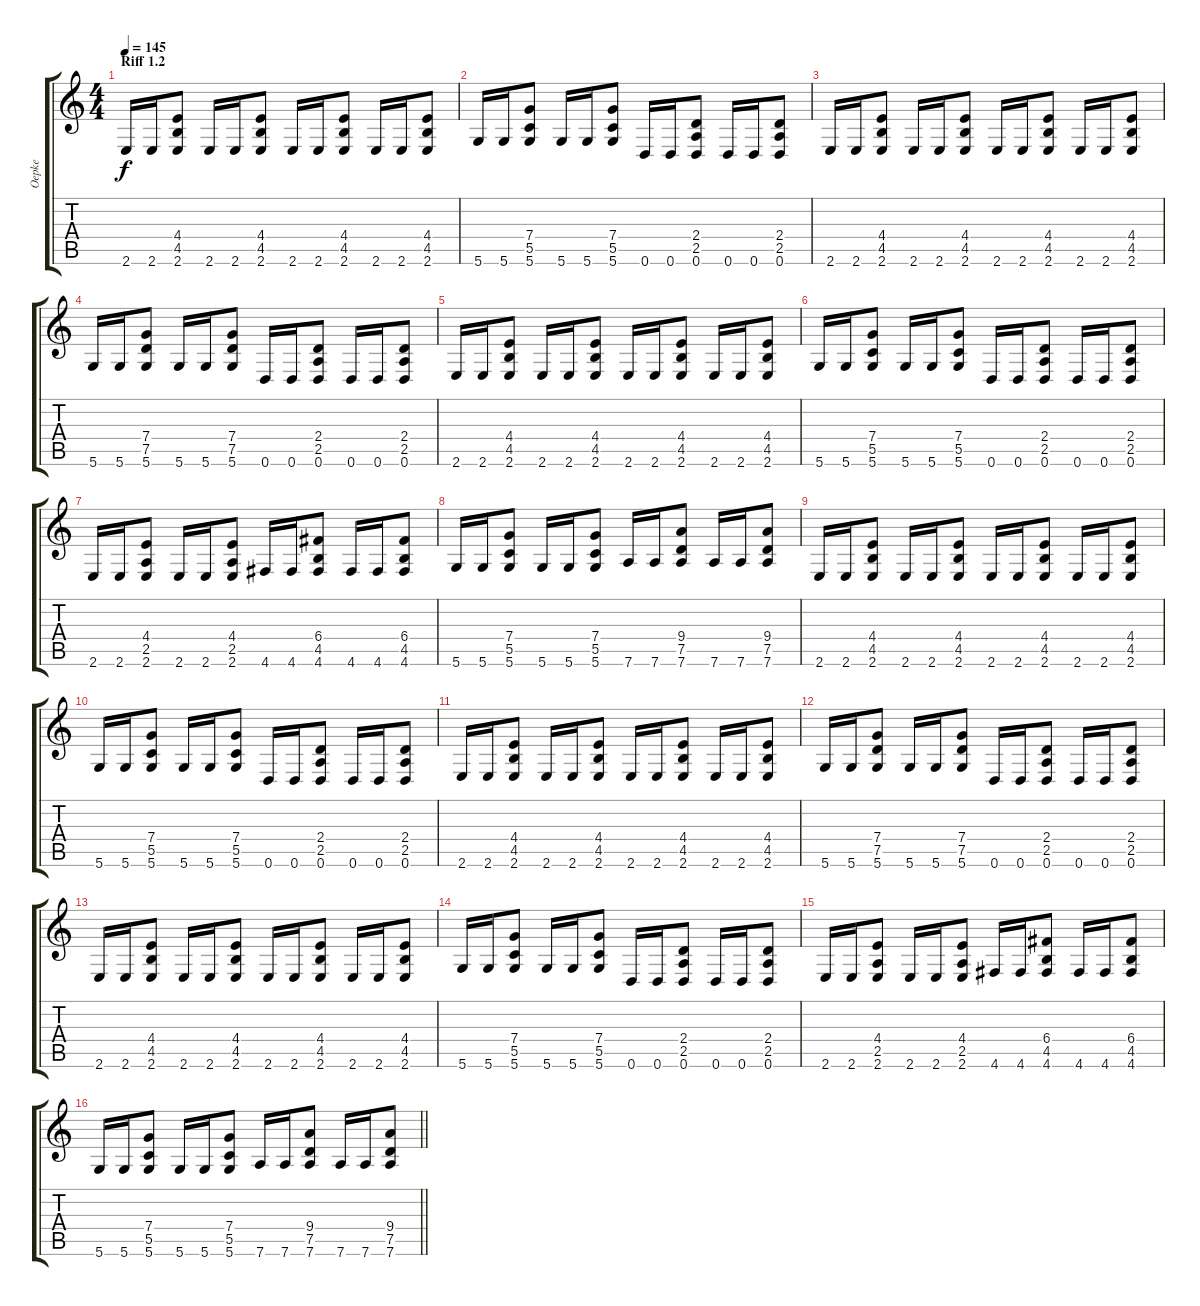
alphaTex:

\track ("Oepke" "Oepke") {instrument distortionguitar}
\staff {score tabs}
\tuning (D4 A3 F3 C3 G2 D2) {hide}
\ts (4 4)
\section ("" "Riff 1.2")
\tempo 145
\clef g2
\ks c
2.6.16{dy f} 2.6.16 (4.4 4.5 2.6).8 2.6.16 2.6.16 (4.4 4.5 2.6).8 2.6.16 2.6.16 (4.4 4.5 2.6).8 2.6.16 2.6.16 (4.4 4.5 2.6).8 |
5.6.16 5.6.16 (7.4 5.5 5.6).8 5.6.16 5.6.16 (7.4 5.5 5.6).8 0.6.16 0.6.16 (2.4 2.5 0.6).8 0.6.16 0.6.16 (2.4 2.5 0.6).8 |
2.6.16 2.6.16 (4.4 4.5 2.6).8 2.6.16 2.6.16 (4.4 4.5 2.6).8 2.6.16 2.6.16 (4.4 4.5 2.6).8 2.6.16 2.6.16 (4.4 4.5 2.6).8 |
5.6.16 5.6.16 (7.4 7.5 5.6).8 5.6.16 5.6.16 (7.4 7.5 5.6).8 0.6.16 0.6.16 (2.4 2.5 0.6).8 0.6.16 0.6.16 (2.4 2.5 0.6).8 |
2.6.16 2.6.16 (4.4 4.5 2.6).8 2.6.16 2.6.16 (4.4 4.5 2.6).8 2.6.16 2.6.16 (4.4 4.5 2.6).8 2.6.16 2.6.16 (4.4 4.5 2.6).8 |
5.6.16 5.6.16 (7.4 5.5 5.6).8 5.6.16 5.6.16 (7.4 5.5 5.6).8 0.6.16 0.6.16 (2.4 2.5 0.6).8 0.6.16 0.6.16 (2.4 2.5 0.6).8 |
2.6.16 2.6.16 (4.4 2.5 2.6).8 2.6.16 2.6.16 (4.4 2.5 2.6).8 4.6.16 4.6.16 (6.4 4.5 4.6).8 4.6.16 4.6.16 (6.4 4.5 4.6).8 |
5.6.16 5.6.16 (7.4 5.5 5.6).8 5.6.16 5.6.16 (7.4 5.5 5.6).8 7.6.16 7.6.16 (9.4 7.5 7.6).8 7.6.16 7.6.16 (9.4 7.5 7.6).8 |
2.6.16 2.6.16 (4.4 4.5 2.6).8 2.6.16 2.6.16 (4.4 4.5 2.6).8 2.6.16 2.6.16 (4.4 4.5 2.6).8 2.6.16 2.6.16 (4.4 4.5 2.6).8 |
5.6.16 5.6.16 (7.4 5.5 5.6).8 5.6.16 5.6.16 (7.4 5.5 5.6).8 0.6.16 0.6.16 (2.4 2.5 0.6).8 0.6.16 0.6.16 (2.4 2.5 0.6).8 |
2.6.16 2.6.16 (4.4 4.5 2.6).8 2.6.16 2.6.16 (4.4 4.5 2.6).8 2.6.16 2.6.16 (4.4 4.5 2.6).8 2.6.16 2.6.16 (4.4 4.5 2.6).8 |
5.6.16 5.6.16 (7.4 7.5 5.6).8 5.6.16 5.6.16 (7.4 7.5 5.6).8 0.6.16 0.6.16 (2.4 2.5 0.6).8 0.6.16 0.6.16 (2.4 2.5 0.6).8 |
2.6.16 2.6.16 (4.4 4.5 2.6).8 2.6.16 2.6.16 (4.4 4.5 2.6).8 2.6.16 2.6.16 (4.4 4.5 2.6).8 2.6.16 2.6.16 (4.4 4.5 2.6).8 |
5.6.16 5.6.16 (7.4 5.5 5.6).8 5.6.16 5.6.16 (7.4 5.5 5.6).8 0.6.16 0.6.16 (2.4 2.5 0.6).8 0.6.16 0.6.16 (2.4 2.5 0.6).8 |
2.6.16 2.6.16 (4.4 2.5 2.6).8 2.6.16 2.6.16 (4.4 2.5 2.6).8 4.6.16 4.6.16 (6.4 4.5 4.6).8 4.6.16 4.6.16 (6.4 4.5 4.6).8 |
\barLineRight lightlight
5.6.16 5.6.16 (7.4 5.5 5.6).8 5.6.16 5.6.16 (7.4 5.5 5.6).8 7.6.16 7.6.16 (9.4 7.5 7.6).8 7.6.16 7.6.16 (9.4 7.5 7.6).8
